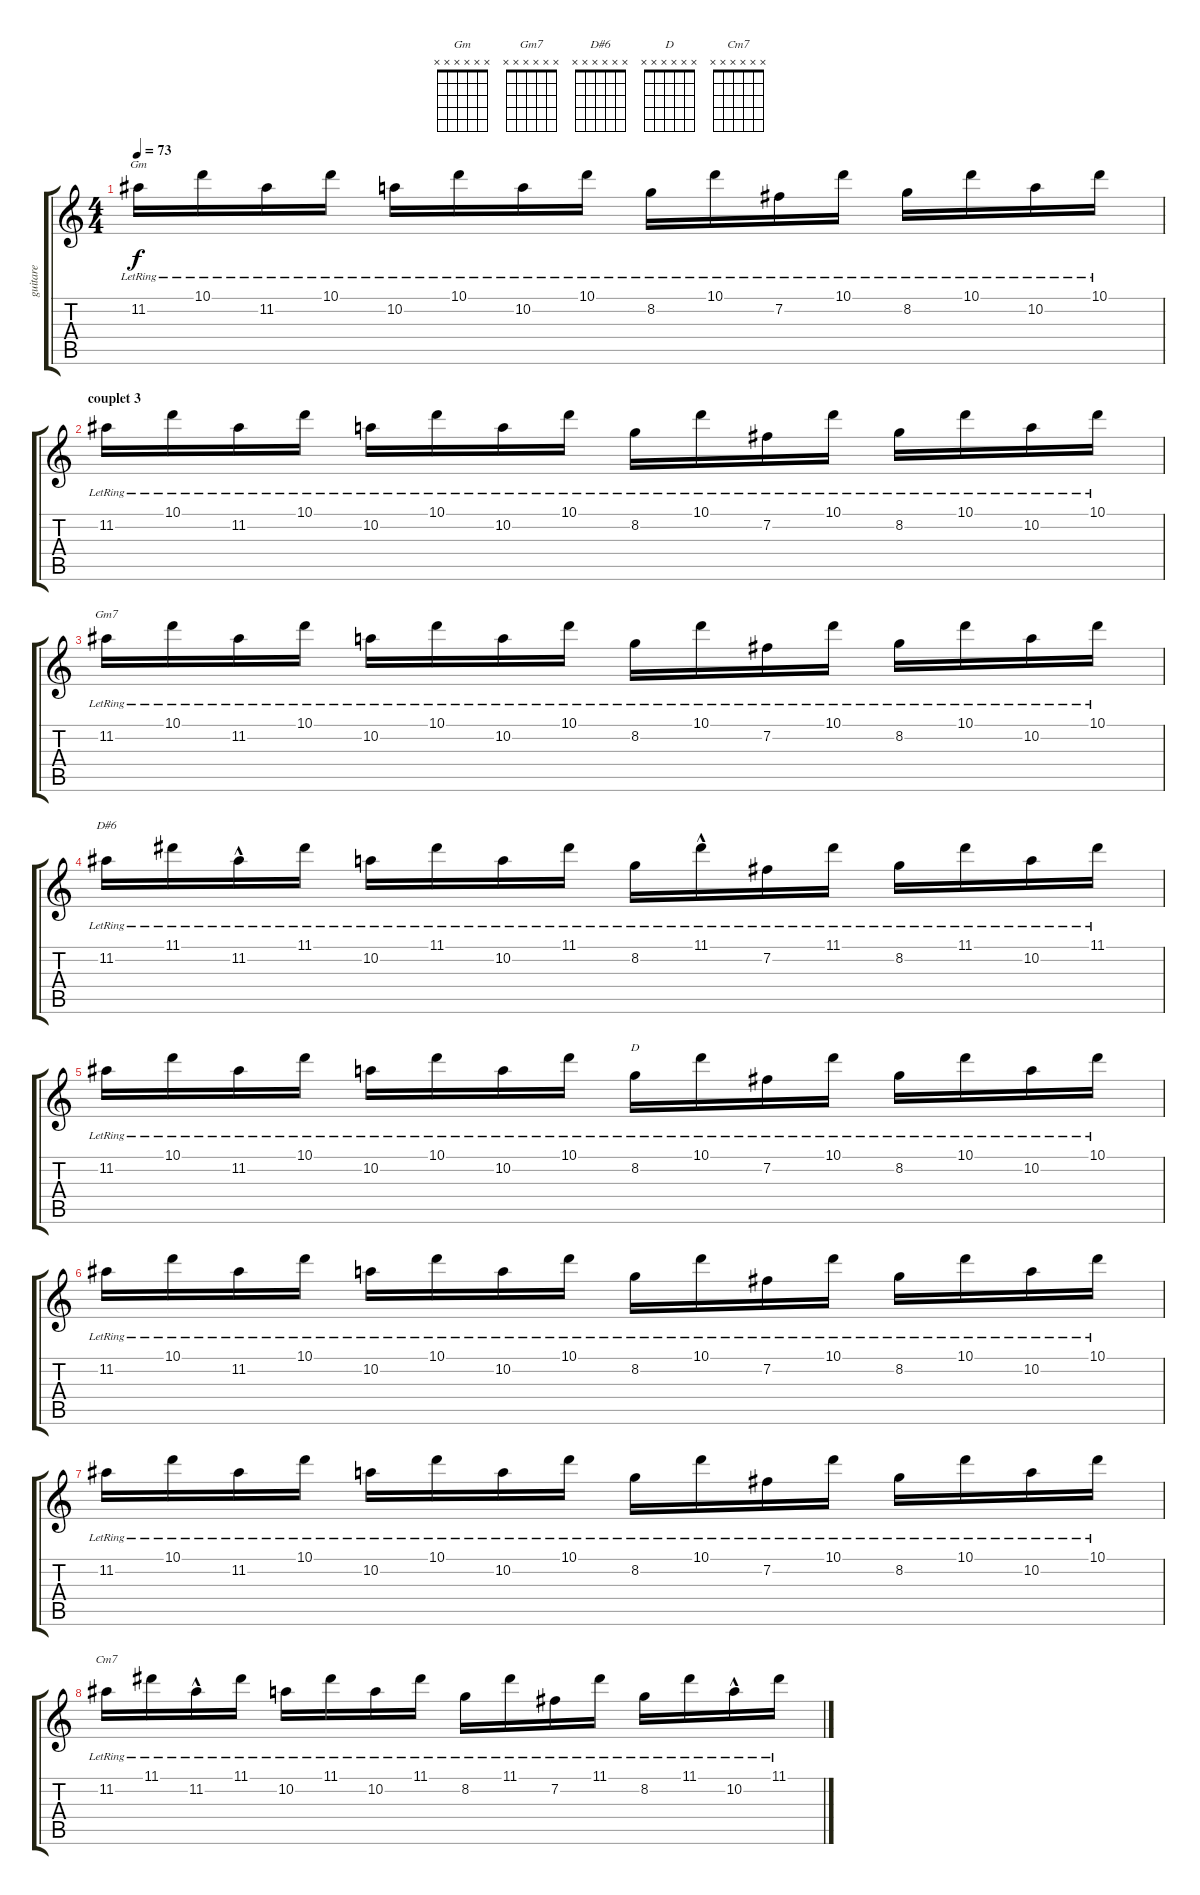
\track ("guitare" "guitare") {instrument acousticguitarnylon}
\staff {score tabs}
\tuning (E4 B3 G3 D3 A2 E2) {hide}
\chord ("Gm" x x x x x x)
\chord ("Gm7" x x x x x x)
\chord ("D#6" x x x x x x)
\chord ("D" x x x x x x)
\chord ("Cm7" x x x x x x)
\ts (4 4)
\tempo 73
\clef g2
\ks c
11.2{lr}.16{ch "Gm" dy f} 10.1{lr}.16 11.2{lr}.16 10.1{lr}.16 10.2{lr}.16 10.1{lr}.16 10.2{lr}.16 10.1{lr}.16 8.2{lr}.16 10.1{lr}.16 7.2{lr}.16 10.1{lr}.16 8.2{lr}.16 10.1{lr}.16 10.2{lr}.16 10.1{lr}.16 |
\section ("" "couplet 3")
11.2{lr}.16 10.1{lr}.16 11.2{lr}.16 10.1{lr}.16 10.2{lr}.16 10.1{lr}.16 10.2{lr}.16 10.1{lr}.16 8.2{lr}.16 10.1{lr}.16 7.2{lr}.16 10.1{lr}.16 8.2{lr}.16 10.1{lr}.16 10.2{lr}.16 10.1{lr}.16 |
11.2{lr}.16{ch "Gm7"} 10.1{lr}.16 11.2{lr}.16 10.1{lr}.16 10.2{lr}.16 10.1{lr}.16 10.2{lr}.16 10.1{lr}.16 8.2{lr}.16 10.1{lr}.16 7.2{lr}.16 10.1{lr}.16 8.2{lr}.16 10.1{lr}.16 10.2{lr}.16 10.1{lr}.16 |
11.2{lr}.16{ch "D#6"} 11.1{lr}.16 11.2{hac lr}.16 11.1{lr}.16 10.2{lr}.16 11.1{lr}.16 10.2{lr}.16 11.1{lr}.16 8.2{lr}.16 11.1{hac lr}.16 7.2{lr}.16 11.1{lr}.16 8.2{lr}.16 11.1{lr}.16 10.2{lr}.16 11.1{lr}.16 |
11.2{lr}.16 10.1{lr}.16 11.2{lr}.16 10.1{lr}.16 10.2{lr}.16 10.1{lr}.16 10.2{lr}.16 10.1{lr}.16 8.2{lr}.16{ch "D"} 10.1{lr}.16 7.2{lr}.16 10.1{lr}.16 8.2{lr}.16 10.1{lr}.16 10.2{lr}.16 10.1{lr}.16 |
11.2{lr}.16 10.1{lr}.16 11.2{lr}.16 10.1{lr}.16 10.2{lr}.16 10.1{lr}.16 10.2{lr}.16 10.1{lr}.16 8.2{lr}.16 10.1{lr}.16 7.2{lr}.16 10.1{lr}.16 8.2{lr}.16 10.1{lr}.16 10.2{lr}.16 10.1{lr}.16 |
11.2{lr}.16 10.1{lr}.16 11.2{lr}.16 10.1{lr}.16 10.2{lr}.16 10.1{lr}.16 10.2{lr}.16 10.1{lr}.16 8.2{lr}.16 10.1{lr}.16 7.2{lr}.16 10.1{lr}.16 8.2{lr}.16 10.1{lr}.16 10.2{lr}.16 10.1{lr}.16 |
11.2{lr}.16{ch "Cm7"} 11.1{lr}.16 11.2{hac lr}.16 11.1{lr}.16 10.2{lr}.16 11.1{lr}.16 10.2{lr}.16 11.1{lr}.16 8.2{lr}.16 11.1{lr}.16 7.2{lr}.16 11.1{lr}.16 8.2{lr}.16 11.1{lr}.16 10.2{hac lr}.16 11.1{lr}.16
